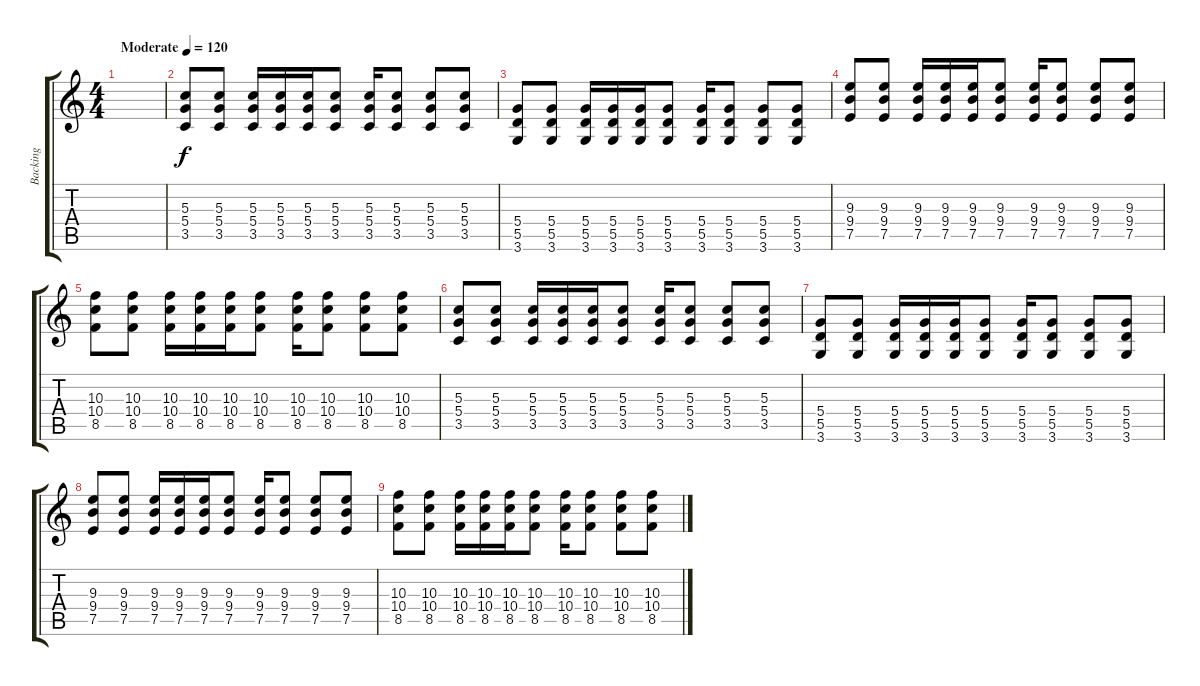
\track ("Backing" "Backing") {instrument overdrivenguitar}
\staff {score tabs}
\tuning (E4 B3 G3 D3 A2 E2) {hide}
\ts (4 4)
\tempo (120 "Moderate")
\clef g2
\ks c
|
(5.3 5.4 3.5).8 (5.3 5.4 3.5).8 (5.3 5.4 3.5).16 (5.3 5.4 3.5).16 (5.3 5.4 3.5).16 (5.3 5.4 3.5).8 (5.3 5.4 3.5).16 (5.3 5.4 3.5).8 (5.3 5.4 3.5).8 (5.3 5.4 3.5).8 |
(5.4 5.5 3.6).8 (5.4 5.5 3.6).8 (5.4 5.5 3.6).16 (5.4 5.5 3.6).16 (5.4 5.5 3.6).16 (5.4 5.5 3.6).8 (5.4 5.5 3.6).16 (5.4 5.5 3.6).8 (5.4 5.5 3.6).8 (5.4 5.5 3.6).8 |
(9.3 9.4 7.5).8 (9.3 9.4 7.5).8 (9.3 9.4 7.5).16 (9.3 9.4 7.5).16 (9.3 9.4 7.5).16 (9.3 9.4 7.5).8 (9.3 9.4 7.5).16 (9.3 9.4 7.5).8 (9.3 9.4 7.5).8 (9.3 9.4 7.5).8 |
(10.3 10.4 8.5).8 (10.3 10.4 8.5).8 (10.3 10.4 8.5).16 (10.3 10.4 8.5).16 (10.3 10.4 8.5).16 (10.3 10.4 8.5).8 (10.3 10.4 8.5).16 (10.3 10.4 8.5).8 (10.3 10.4 8.5).8 (10.3 10.4 8.5).8 |
(5.3 5.4 3.5).8 (5.3 5.4 3.5).8 (5.3 5.4 3.5).16 (5.3 5.4 3.5).16 (5.3 5.4 3.5).16 (5.3 5.4 3.5).8 (5.3 5.4 3.5).16 (5.3 5.4 3.5).8 (5.3 5.4 3.5).8 (5.3 5.4 3.5).8 |
(5.4 5.5 3.6).8 (5.4 5.5 3.6).8 (5.4 5.5 3.6).16 (5.4 5.5 3.6).16 (5.4 5.5 3.6).16 (5.4 5.5 3.6).8 (5.4 5.5 3.6).16 (5.4 5.5 3.6).8 (5.4 5.5 3.6).8 (5.4 5.5 3.6).8 |
(9.3 9.4 7.5).8 (9.3 9.4 7.5).8 (9.3 9.4 7.5).16 (9.3 9.4 7.5).16 (9.3 9.4 7.5).16 (9.3 9.4 7.5).8 (9.3 9.4 7.5).16 (9.3 9.4 7.5).8 (9.3 9.4 7.5).8 (9.3 9.4 7.5).8 |
(10.3 10.4 8.5).8 (10.3 10.4 8.5).8 (10.3 10.4 8.5).16 (10.3 10.4 8.5).16 (10.3 10.4 8.5).16 (10.3 10.4 8.5).8 (10.3 10.4 8.5).16 (10.3 10.4 8.5).8 (10.3 10.4 8.5).8 (10.3 10.4 8.5).8
